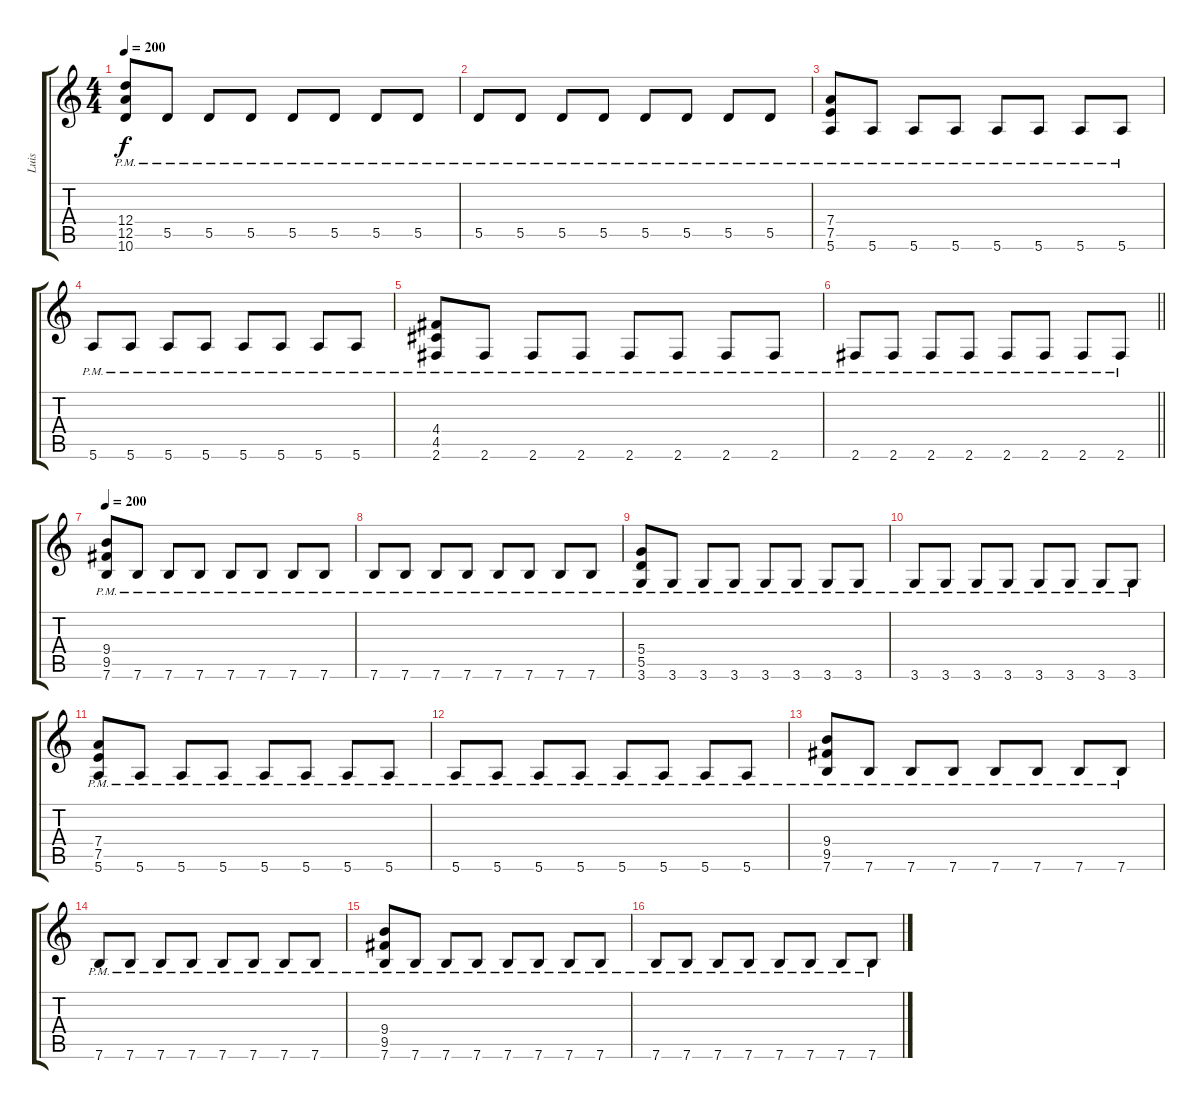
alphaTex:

\track ("Luis" "Luis") {instrument distortionguitar}
\staff {score tabs}
\tuning (E4 B3 G3 D3 A2 E2) {hide}
\ts (4 4)
\tempo 200
\clef g2
\ks c
(12.4{pm} 12.5{pm} 10.6{pm}).8{dy f} 5.5{pm}.8 5.5{pm}.8 5.5{pm}.8 5.5{pm}.8 5.5{pm}.8 5.5{pm}.8 5.5{pm}.8 |
5.5{pm}.8 5.5{pm}.8 5.5{pm}.8 5.5{pm}.8 5.5{pm}.8 5.5{pm}.8 5.5{pm}.8 5.5{pm}.8 |
(7.4{pm} 7.5{pm} 5.6{pm}).8 5.6{pm}.8 5.6{pm}.8 5.6{pm}.8 5.6{pm}.8 5.6{pm}.8 5.6{pm}.8 5.6{pm}.8 |
5.6{pm}.8 5.6{pm}.8 5.6{pm}.8 5.6{pm}.8 5.6{pm}.8 5.6{pm}.8 5.6{pm}.8 5.6{pm}.8 |
(4.4{pm} 4.5{pm} 2.6{pm}).8 2.6{pm}.8 2.6{pm}.8 2.6{pm}.8 2.6{pm}.8 2.6{pm}.8 2.6{pm}.8 2.6{pm}.8 |
\barLineRight lightlight
2.6{pm}.8 2.6{pm}.8 2.6{pm}.8 2.6{pm}.8 2.6{pm}.8 2.6{pm}.8 2.6{pm}.8 2.6{pm}.8 |
\tempo 200
(9.4{pm} 9.5{pm} 7.6{pm}).8 7.6{pm}.8 7.6{pm}.8 7.6{pm}.8 7.6{pm}.8 7.6{pm}.8 7.6{pm}.8 7.6{pm}.8 |
7.6{pm}.8 7.6{pm}.8 7.6{pm}.8 7.6{pm}.8 7.6{pm}.8 7.6{pm}.8 7.6{pm}.8 7.6{pm}.8 |
(5.4{pm} 5.5{pm} 3.6{pm}).8 3.6{pm}.8 3.6{pm}.8 3.6{pm}.8 3.6{pm}.8 3.6{pm}.8 3.6{pm}.8 3.6{pm}.8 |
3.6{pm}.8 3.6{pm}.8 3.6{pm}.8 3.6{pm}.8 3.6{pm}.8 3.6{pm}.8 3.6{pm}.8 3.6{pm}.8 |
(7.4{pm} 7.5{pm} 5.6{pm}).8 5.6{pm}.8 5.6{pm}.8 5.6{pm}.8 5.6{pm}.8 5.6{pm}.8 5.6{pm}.8 5.6{pm}.8 |
5.6{pm}.8 5.6{pm}.8 5.6{pm}.8 5.6{pm}.8 5.6{pm}.8 5.6{pm}.8 5.6{pm}.8 5.6{pm}.8 |
(9.4{pm} 9.5{pm} 7.6{pm}).8 7.6{pm}.8 7.6{pm}.8 7.6{pm}.8 7.6{pm}.8 7.6{pm}.8 7.6{pm}.8 7.6{pm}.8 |
7.6{pm}.8 7.6{pm}.8 7.6{pm}.8 7.6{pm}.8 7.6{pm}.8 7.6{pm}.8 7.6{pm}.8 7.6{pm}.8 |
(9.4{pm} 9.5{pm} 7.6{pm}).8 7.6{pm}.8 7.6{pm}.8 7.6{pm}.8 7.6{pm}.8 7.6{pm}.8 7.6{pm}.8 7.6{pm}.8 |
7.6{pm}.8 7.6{pm}.8 7.6{pm}.8 7.6{pm}.8 7.6{pm}.8 7.6{pm}.8 7.6{pm}.8 7.6{pm}.8
